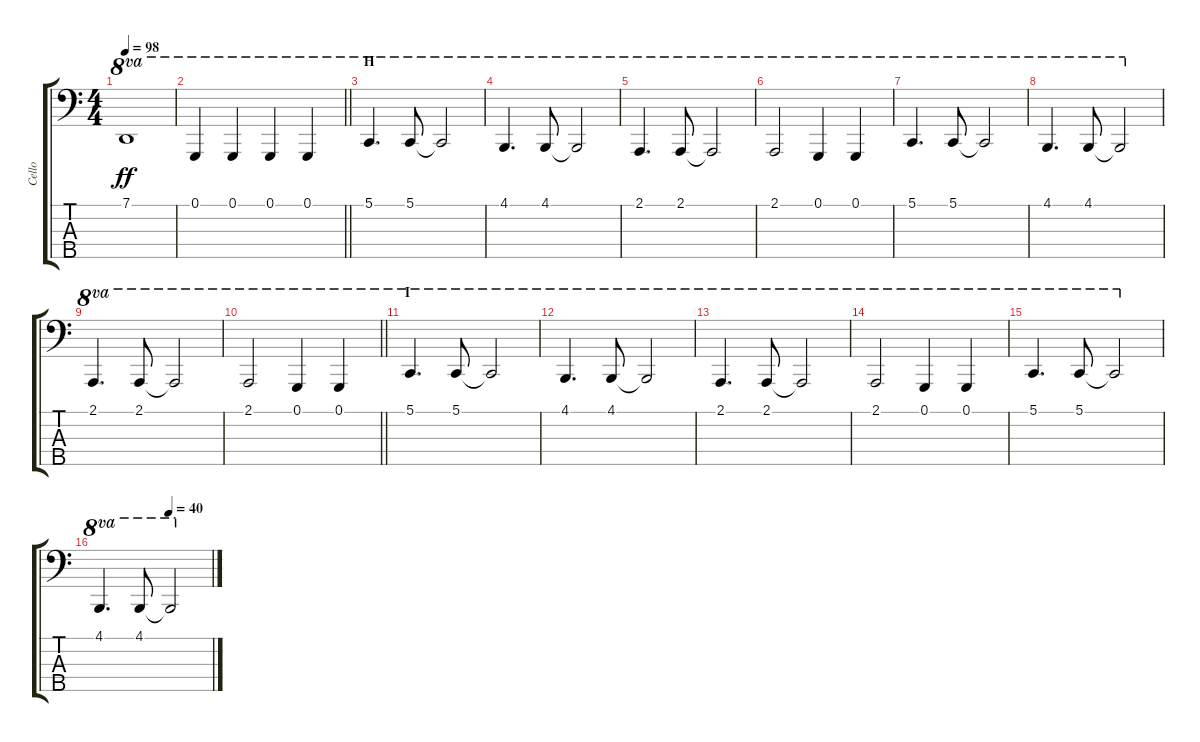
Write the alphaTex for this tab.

\track ("Cello" "Cello") {instrument cello}
\staff {score tabs}
\tuning (G2 D2 A1 E1 B0) {hide}
\ts (4 4)
\tempo 98
\clef f4
\ks c
7.1.1{ot 8va dy ff} |
\barLineRight lightlight
0.1.4{ot 8va} 0.1.4{ot 8va} 0.1.4{ot 8va} 0.1.4{ot 8va} |
\section ("" "H")
5.1.4{d ot 8va} 5.1.8{ot 8va} 5.1{t}.2{ot 8va} |
4.1.4{d ot 8va} 4.1.8{ot 8va} 4.1{t}.2{ot 8va} |
2.1.4{d ot 8va} 2.1.8{ot 8va} 2.1{t}.2{ot 8va} |
2.1.2{ot 8va} 0.1.4{ot 8va} 0.1.4{ot 8va} |
5.1.4{d ot 8va} 5.1.8{ot 8va} 5.1{t}.2{ot 8va} |
4.1.4{d ot 8va} 4.1.8{ot 8va} 4.1{t}.2{ot 8va} |
2.1.4{d ot 8va} 2.1.8{ot 8va} 2.1{t}.2{ot 8va} |
\barLineRight lightlight
2.1.2{ot 8va} 0.1.4{ot 8va} 0.1.4{ot 8va} |
\section ("" "I")
5.1.4{d ot 8va} 5.1.8{ot 8va} 5.1{t}.2{ot 8va} |
4.1.4{d ot 8va} 4.1.8{ot 8va} 4.1{t}.2{ot 8va} |
2.1.4{d ot 8va} 2.1.8{ot 8va} 2.1{t}.2{ot 8va} |
2.1.2{ot 8va} 0.1.4{ot 8va} 0.1.4{ot 8va} |
5.1.4{d ot 8va} 5.1.8{ot 8va} 5.1{t}.2{ot 8va} |
\tempo (40 0.625)
4.1.4{d ot 8va} 4.1.8{ot 8va} 4.1{t}.2{ot 8va}
